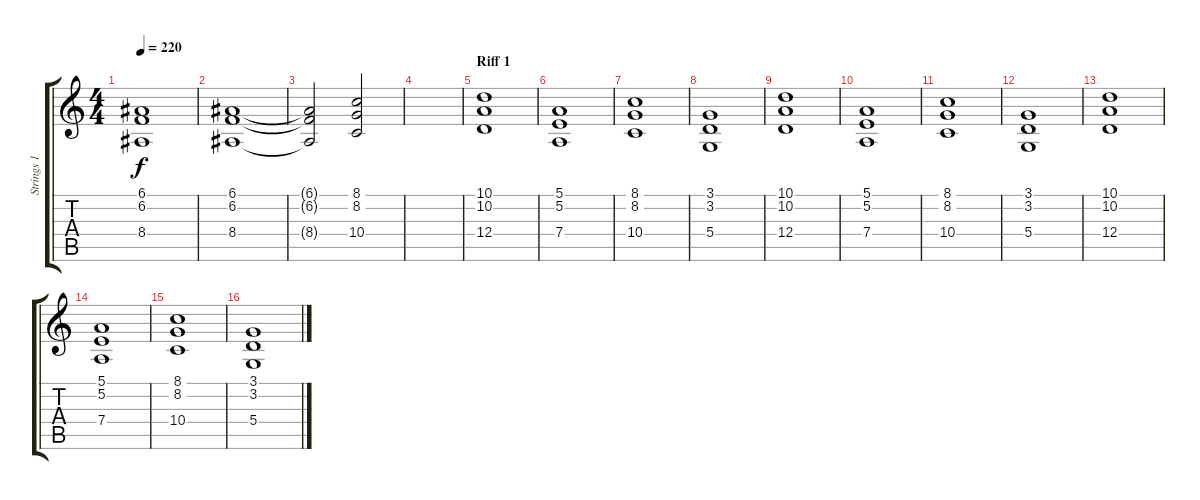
\track ("Strings 1" "Strings 1") {instrument stringensemble1}
\staff {score tabs}
\tuning (E4 B3 G3 D3 A2 E2) {hide}
\ts (4 4)
\tempo 220
\clef g2
\ks c
(6.1{t} 6.2{t} 8.4{t}).1{dy f} |
(6.1 6.2 8.4).1 |
(6.1{t} 6.2{t} 8.4{t}).2 (8.1 8.2 10.4).2 |
|
\section ("" "Riff 1")
(10.1 10.2 12.4).1 |
(5.1 5.2 7.4).1 |
(8.1 8.2 10.4).1 |
(3.1 3.2 5.4).1 |
(10.1 10.2 12.4).1 |
(5.1 5.2 7.4).1 |
(8.1 8.2 10.4).1 |
(3.1 3.2 5.4).1 |
(10.1 10.2 12.4).1 |
(5.1 5.2 7.4).1 |
(8.1 8.2 10.4).1 |
(3.1 3.2 5.4).1
